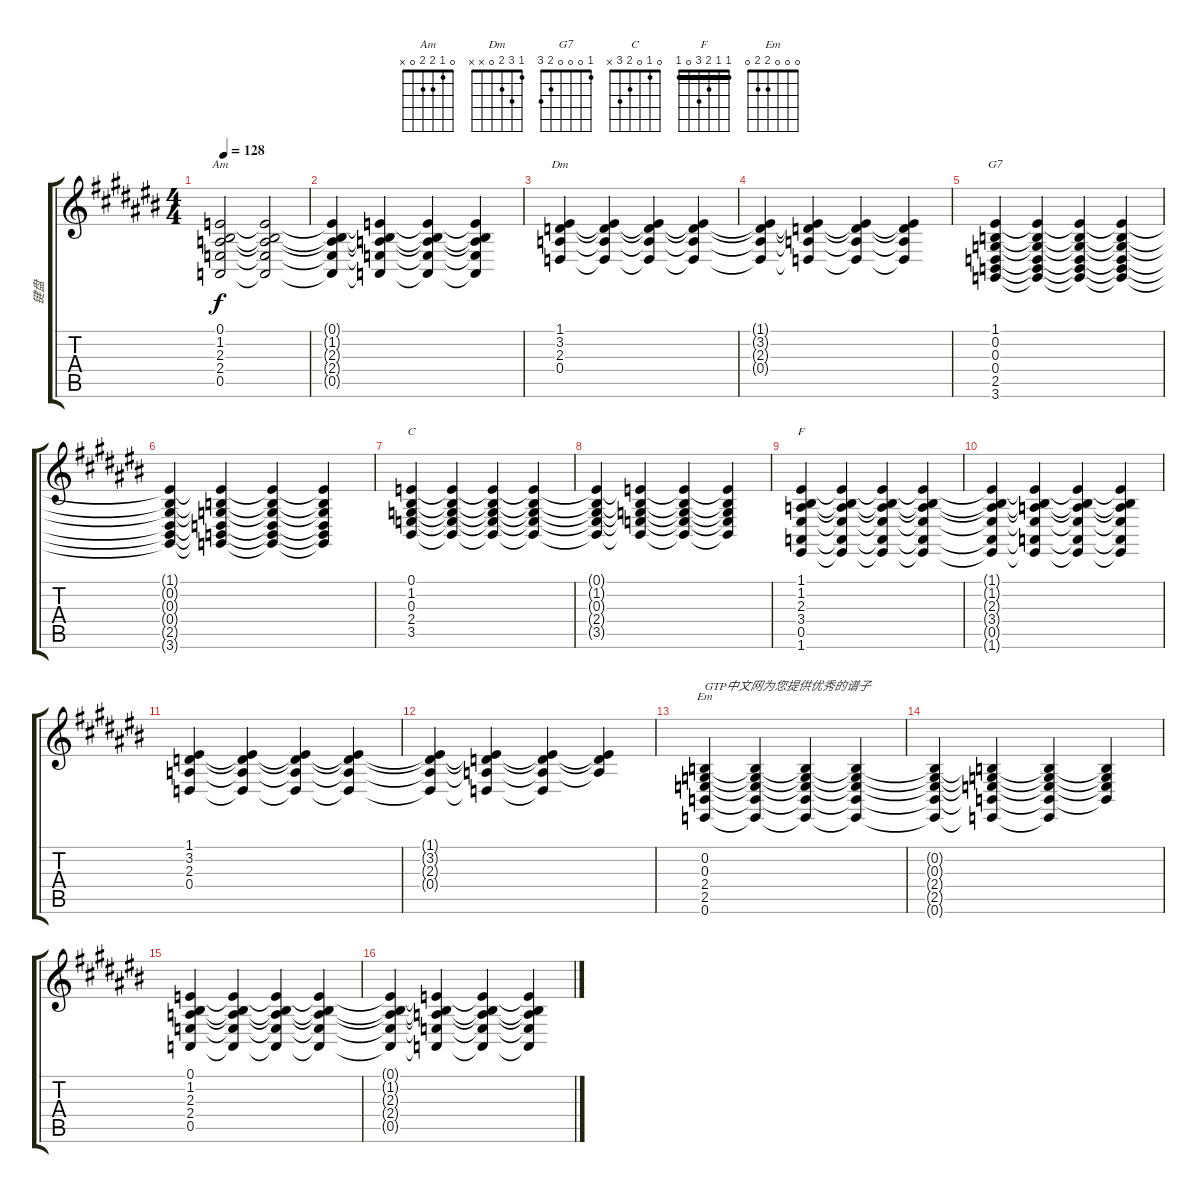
\track ("键盘" "键盘") {instrument stringensemble2}
\staff {score tabs}
\tuning (E4 B3 G3 D3 A2 E2) {hide}
\chord ("Am" 0 1 2 2 0 x)
\chord ("Dm" 1 3 2 0 x x)
\chord ("G7" 1 0 0 0 2 3)
\chord ("C" 0 1 0 2 3 x)
\chord ("F" 1 1 2 3 0 1) {barre 1}
\chord ("Em" 0 0 0 2 2 0)
\ts (4 4)
\tempo 128
\clef g2
\ks c#
(0.1 1.2 2.3 2.4 0.5).2{ch "Am" dy f} (0.1{t} 1.2{t} 2.3{t} 2.4{t} 0.5{t}).2 |
(0.1{t} 1.2{t} 2.3{t} 2.4{t} 0.5{t}).4 (0.1{t} 1.2{t} 2.3{t} 2.4{t} 0.5{t}).4 (0.1{t} 1.2{t} 2.3{t} 2.4{t} 0.5{t}).4 (0.1{t} 1.2{t} 2.3{t} 2.4{t} 0.5{t}).4 |
(1.1 3.2 2.3 0.4).4{ch "Dm"} (1.1{t} 3.2{t} 2.3{t} 0.4{t}).4 (1.1{t} 3.2{t} 2.3{t} 0.4{t}).4 (1.1{t} 3.2{t} 2.3{t} 0.4{t}).4 |
(1.1{t} 3.2{t} 2.3{t} 0.4{t}).4 (1.1{t} 3.2{t} 2.3{t} 0.4{t}).4 (1.1{t} 3.2{t} 2.3{t} 0.4{t}).4 (1.1{t} 3.2{t} 2.3{t} 0.4{t}).4 |
(1.1 0.2 0.3 0.4 2.5 3.6).4{ch "G7"} (1.1{t} 0.2{t} 0.3{t} 0.4{t} 2.5{t} 3.6{t}).4 (1.1{t} 0.2{t} 0.3{t} 0.4{t} 2.5{t} 3.6{t}).4 (1.1{t} 0.2{t} 0.3{t} 0.4{t} 2.5{t} 3.6{t}).4 |
(1.1{t} 0.2{t} 0.3{t} 0.4{t} 2.5{t} 3.6{t}).4 (1.1{t} 0.2{t} 0.3{t} 0.4{t} 2.5{t} 3.6{t}).4 (1.1{t} 0.2{t} 0.3{t} 0.4{t} 2.5{t} 3.6{t}).4 (1.1{t} 0.2{t} 0.3{t} 0.4{t} 2.5{t} 3.6{t}).4 |
(0.1 1.2 0.3 2.4 3.5).4{ch "C"} (0.1{t} 1.2{t} 0.3{t} 2.4{t} 3.5{t}).4 (0.1{t} 1.2{t} 0.3{t} 2.4{t} 3.5{t}).4 (0.1{t} 1.2{t} 0.3{t} 2.4{t} 3.5{t}).4 |
(0.1{t} 1.2{t} 0.3{t} 2.4{t} 3.5{t}).4 (0.1{t} 1.2{t} 0.3{t} 2.4{t} 3.5{t}).4 (0.1{t} 1.2{t} 0.3{t} 2.4{t} 3.5{t}).4 (0.1{t} 1.2{t} 0.3{t} 2.4{t} 3.5{t}).4 |
(1.1 1.2 2.3 3.4 0.5 1.6).4{ch "F"} (1.1{t} 1.2{t} 2.3{t} 3.4{t} 0.5{t} 1.6{t}).4 (1.1{t} 1.2{t} 2.3{t} 3.4{t} 0.5{t} 1.6{t}).4 (1.1{t} 1.2{t} 2.3{t} 3.4{t} 0.5{t} 1.6{t}).4 |
(1.1{t} 1.2{t} 2.3{t} 3.4{t} 0.5{t} 1.6{t}).4 (1.1{t} 1.2{t} 2.3{t} 3.4{t} 0.5{t} 1.6{t}).4 (1.1{t} 1.2{t} 2.3{t} 3.4{t} 0.5{t} 1.6{t}).4 (1.1{t} 1.2{t} 2.3{t} 3.4{t} 0.5{t} 1.6{t}).4 |
(1.1 3.2 2.3 0.4).4 (1.1{t} 3.2{t} 2.3{t} 0.4{t}).4 (1.1{t} 3.2{t} 2.3{t} 0.4{t}).4 (1.1{t} 3.2{t} 2.3{t} 0.4{t}).4 |
(1.1{t} 3.2{t} 2.3{t} 0.4{t}).4 (1.1{t} 3.2{t} 2.3{t} 0.4{t}).4 (1.1{t} 3.2{t} 2.3{t} 0.4{t}).4 (1.1{t} 3.2{t} 2.3{t}).4 |
(0.2 0.3 2.4 2.5 0.6).4{ch "Em" txt "GTP中文网为您提供优秀的谱子"} (0.2{t} 0.3{t} 2.4{t} 2.5{t} 0.6{t}).4 (0.2{t} 0.3{t} 2.4{t} 2.5{t} 0.6{t}).4 (0.2{t} 0.3{t} 2.4{t} 2.5{t} 0.6{t}).4 |
(0.2{t} 0.3{t} 2.4{t} 2.5{t} 0.6{t}).4 (0.2{t} 0.3{t} 2.4{t} 2.5{t} 0.6{t}).4 (0.2{t} 0.3{t} 2.4{t} 2.5{t} 0.6{t}).4 (0.2{t} 0.3{t} 2.4{t} 2.5{t}).4 |
(0.1 1.2 2.3 2.4 0.5).4 (0.1{t} 1.2{t} 2.3{t} 2.4{t} 0.5{t}).4 (0.1{t} 1.2{t} 2.3{t} 2.4{t} 0.5{t}).4 (0.1{t} 1.2{t} 2.3{t} 2.4{t} 0.5{t}).4 |
(0.1{t} 1.2{t} 2.3{t} 2.4{t} 0.5{t}).4 (0.1{t} 1.2{t} 2.3{t} 2.4{t} 0.5{t}).4 (0.1{t} 1.2{t} 2.3{t} 2.4{t} 0.5{t}).4 (0.1{t} 1.2{t} 2.3{t} 2.4{t} 0.5{t}).4
